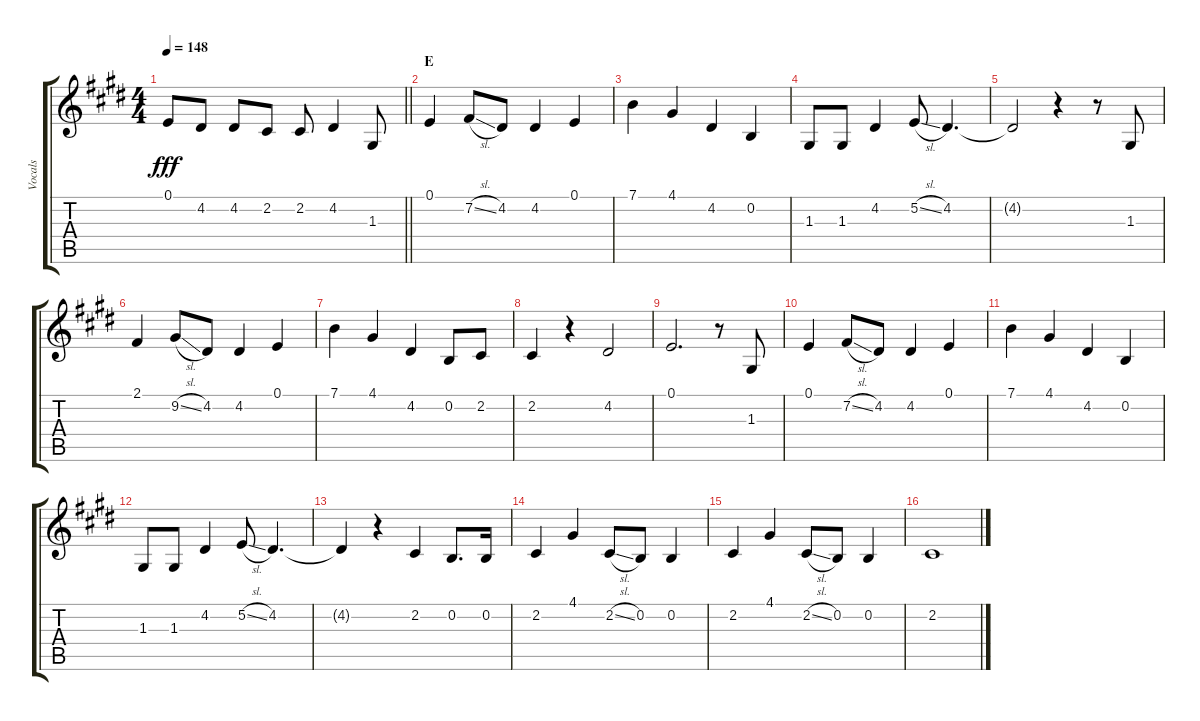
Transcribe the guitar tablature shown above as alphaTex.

\track ("Vocals" "Vocals") {instrument voiceoohs}
\staff {score tabs}
\tuning (E4 B3 G3 D3 A2 E2) {hide}
\ts (4 4)
\tempo 148
\clef g2
\barLineRight lightlight
\ks e
0.1{t}.8{dy fff} 4.2.8 4.2.8 2.2.8 2.2.8 4.2.4 1.3.8 |
\section ("" "E")
0.1.4 7.2{sl}.8 4.2.8 4.2.4 0.1.4 |
7.1.4 4.1.4 4.2.4 0.2.4 |
1.3.8 1.3.8 4.2.4 5.2{sl}.8 4.2.4{d} |
4.2{t}.2 r.4 r.8 1.3.8 |
2.1.4 9.2{sl}.8 4.2.8 4.2.4 0.1.4 |
7.1.4 4.1.4 4.2.4 0.2.8 2.2.8 |
2.2.4 r.4 4.2.2 |
0.1.2{d} r.8 1.3.8 |
0.1.4 7.2{sl}.8 4.2.8 4.2.4 0.1.4 |
7.1.4 4.1.4 4.2.4 0.2.4 |
1.3.8 1.3.8 4.2.4 5.2{sl}.8 4.2.4{d} |
4.2{t}.4 r.4 2.2.4 0.2.8{d} 0.2.16 |
2.2.4 4.1.4 2.2{sl}.8 0.2.8 0.2.4 |
2.2.4 4.1.4 2.2{sl}.8 0.2.8 0.2.4 |
2.2.1
